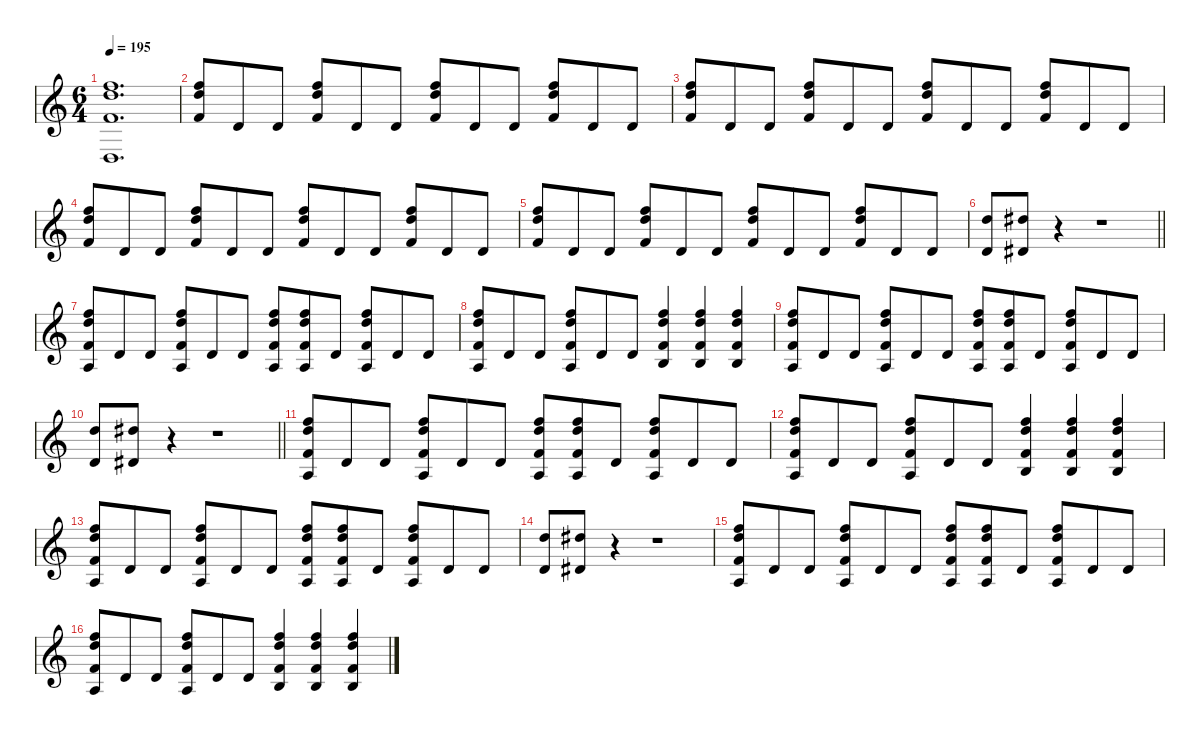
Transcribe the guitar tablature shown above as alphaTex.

\defaultSystemsLayout 4
\hideDynamics
\bracketExtendMode nobrackets
\singleTrackTrackNamePolicy hidden
\multiTrackTrackNamePolicy hidden
\firstSystemTrackNameMode fullname
\firstSystemTrackNameOrientation horizontal
\otherSystemsTrackNameOrientation horizontal
\track ("Keyboards" "vln.") {defaultSystemsLayout 8 instrument stringensemble1}
\staff {score}
\tuning (D4 A3 F3 D3 A2 D2)
\ts (6 4)
\beaming (8 3 3 3 3)
\tempo 195
\clef g2
\ks c
(15.1 17.2 12.3 0.4).1{d dy f instrument drawbarorgan beam Up} |
(15.1 17.2 12.3).8{beam Up} 12.4{pm}.8{beam Up} 12.4{pm}.8{beam Up} (15.1 17.2 12.3).8{beam Up} 12.4{pm}.8{beam Up} 12.4{pm}.8{beam Up} (15.1 17.2 12.3).8{beam Up} 12.4{pm}.8{beam Up} 12.4{pm}.8{beam Up} (15.1 17.2 12.3).8{beam Up} 12.4{pm}.8{beam Up} 12.4{pm}.8{beam Up} |
(15.1 17.2 12.3).8{beam Up} 12.4{pm}.8{beam Up} 12.4{pm}.8{beam Up} (15.1 17.2 12.3).8{beam Up} 12.4{pm}.8{beam Up} 12.4{pm}.8{beam Up} (15.1 17.2 12.3).8{beam Up} 12.4{pm}.8{beam Up} 12.4{pm}.8{beam Up} (15.1 17.2 12.3).8{beam Up} 12.4{pm}.8{beam Up} 12.4{pm}.8{beam Up} |
(15.1 17.2 12.3).8{beam Up} 12.4{pm}.8{beam Up} 12.4{pm}.8{beam Up} (15.1 17.2 12.3).8{beam Up} 12.4{pm}.8{beam Up} 12.4{pm}.8{beam Up} (15.1 17.2 12.3).8{beam Up} 12.4{pm}.8{beam Up} 12.4{pm}.8{beam Up} (15.1 17.2 12.3).8{beam Up} 12.4{pm}.8{beam Up} 12.4{pm}.8{beam Up} |
(15.1 17.2 12.3).8{beam Up} 12.4{pm}.8{beam Up} 12.4{pm}.8{beam Up} (15.1 17.2 12.3).8{beam Up} 12.4{pm}.8{beam Up} 12.4{pm}.8{beam Up} (15.1 17.2 12.3).8{beam Up} 12.4{pm}.8{beam Up} 12.4{pm}.8{beam Up} (15.1 17.2 12.3).8{beam Up} 12.4{pm}.8{beam Up} 12.4{pm}.8{beam Up} |
\barLineRight lightlight
(17.2 9.3).8{beam Up} (18.2{acc #} 10.3{acc #}).8{beam Up} r.4{beam Up} r.1{beam Down} |
(15.1 17.2 12.3 7.4).8{beam Up} 12.4{pm}.8{beam Up} 12.4{pm}.8{beam Up} (15.1 17.2 12.3 7.4).8{beam Up} 12.4{pm}.8{beam Up} 12.4{pm}.8{beam Up} (15.1 17.2 12.3 7.4).8{beam Up} (15.1 17.2 12.3 7.4).8{beam Up} 12.4{pm}.8{beam Up} (15.1 17.2 12.3 7.4).8{beam Up} 12.4{pm}.8{beam Up} 12.4{pm}.8{beam Up} |
(15.1 17.2 12.3 7.4).8{beam Up} 12.4{pm}.8{beam Up} 12.4{pm}.8{beam Up} (15.1 17.2 12.3 7.4).8{beam Up} 12.4{pm}.8{beam Up} 12.4{pm}.8{beam Up} (15.1 17.2 12.3 9.4).4{beam Up} (15.1 17.2 12.3 9.4).4{beam Up} (15.1 17.2 12.3 9.4).4{beam Up} |
(15.1 17.2 12.3 7.4).8{beam Up} 12.4{pm}.8{beam Up} 12.4{pm}.8{beam Up} (15.1 17.2 12.3 7.4).8{beam Up} 12.4{pm}.8{beam Up} 12.4{pm}.8{beam Up} (15.1 17.2 12.3 7.4).8{beam Up} (15.1 17.2 12.3 7.4).8{beam Up} 12.4{pm}.8{beam Up} (15.1 17.2 12.3 7.4).8{beam Up} 12.4{pm}.8{beam Up} 12.4{pm}.8{beam Up} |
\barLineRight lightlight
(17.2 9.3).8{beam Up} (18.2{acc #} 10.3{acc #}).8{beam Up} r.4{beam Up} r.1{beam Down} |
(15.1 17.2 12.3 7.4).8{beam Up} 12.4{pm}.8{beam Up} 12.4{pm}.8{beam Up} (15.1 17.2 12.3 7.4).8{beam Up} 12.4{pm}.8{beam Up} 12.4{pm}.8{beam Up} (15.1 17.2 12.3 7.4).8{beam Up} (15.1 17.2 12.3 7.4).8{beam Up} 12.4{pm}.8{beam Up} (15.1 17.2 12.3 7.4).8{beam Up} 12.4{pm}.8{beam Up} 12.4{pm}.8{beam Up} |
(15.1 17.2 12.3 7.4).8{beam Up} 12.4{pm}.8{beam Up} 12.4{pm}.8{beam Up} (15.1 17.2 12.3 7.4).8{beam Up} 12.4{pm}.8{beam Up} 12.4{pm}.8{beam Up} (15.1 17.2 12.3 9.4).4{beam Up} (15.1 17.2 12.3 9.4).4{beam Up} (15.1 17.2 12.3 9.4).4{beam Up} |
(15.1 17.2 12.3 7.4).8{beam Up} 12.4{pm}.8{beam Up} 12.4{pm}.8{beam Up} (15.1 17.2 12.3 7.4).8{beam Up} 12.4{pm}.8{beam Up} 12.4{pm}.8{beam Up} (15.1 17.2 12.3 7.4).8{beam Up} (15.1 17.2 12.3 7.4).8{beam Up} 12.4{pm}.8{beam Up} (15.1 17.2 12.3 7.4).8{beam Up} 12.4{pm}.8{beam Up} 12.4{pm}.8{beam Up} |
(17.2 9.3).8{beam Up} (18.2{acc #} 10.3{acc #}).8{beam Up} r.4{beam Up} r.1{beam Down} |
(15.1 17.2 12.3 7.4).8{beam Up} 12.4{pm}.8{beam Up} 12.4{pm}.8{beam Up} (15.1 17.2 12.3 7.4).8{beam Up} 12.4{pm}.8{beam Up} 12.4{pm}.8{beam Up} (15.1 17.2 12.3 7.4).8{beam Up} (15.1 17.2 12.3 7.4).8{beam Up} 12.4{pm}.8{beam Up} (15.1 17.2 12.3 7.4).8{beam Up} 12.4{pm}.8{beam Up} 12.4{pm}.8{beam Up} |
(15.1 17.2 12.3 7.4).8{beam Up} 12.4{pm}.8{beam Up} 12.4{pm}.8{beam Up} (15.1 17.2 12.3 7.4).8{beam Up} 12.4{pm}.8{beam Up} 12.4{pm}.8{beam Up} (15.1 17.2 12.3 9.4).4{beam Up} (15.1 17.2 12.3 9.4).4{beam Up} (15.1 17.2 12.3 9.4).4{beam Up}
